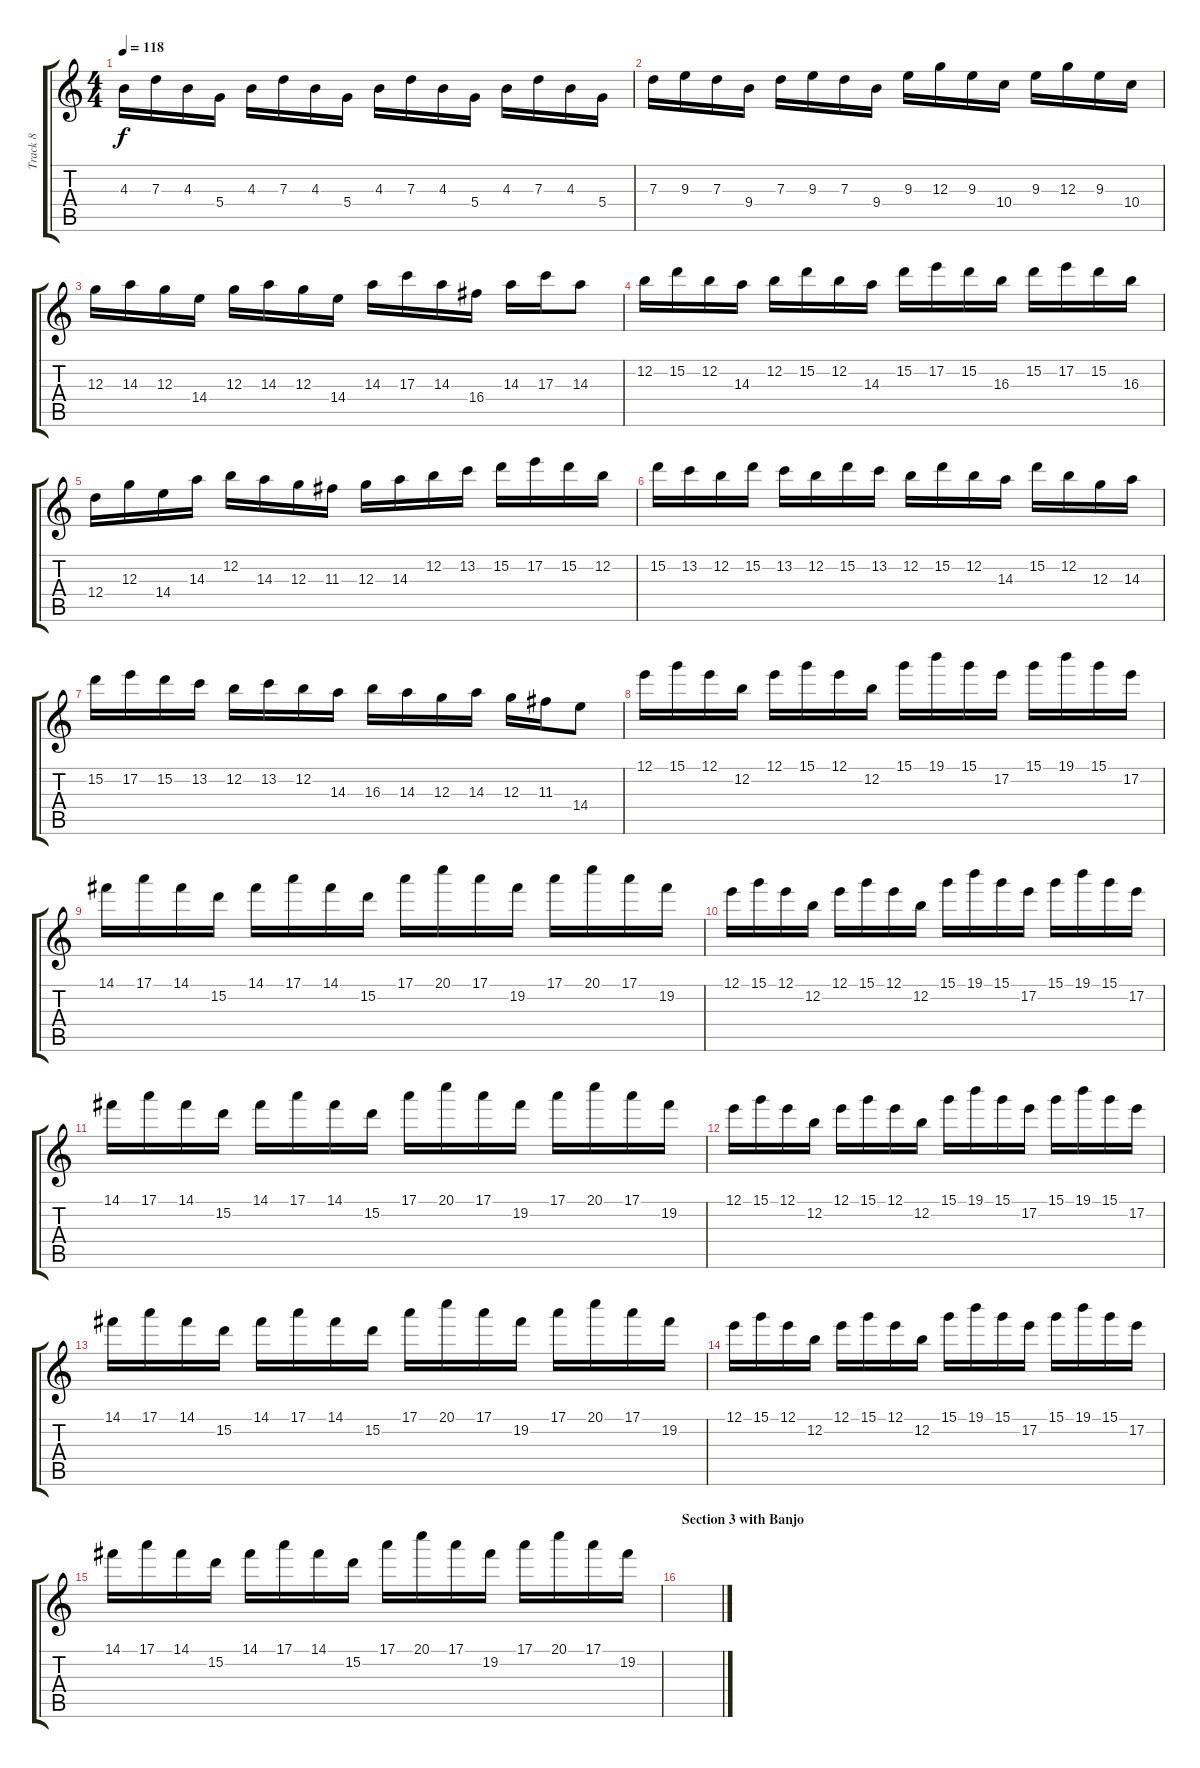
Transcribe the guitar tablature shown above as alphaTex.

\track ("Track 8" "Track 8") {instrument distortionguitar}
\staff {score tabs}
\tuning (E4 B3 G3 D3 A2 E2) {hide}
\ts (4 4)
\tempo 118
\clef g2
\ks c
4.3.16{dy f} 7.3.16 4.3.16 5.4.16 4.3.16 7.3.16 4.3.16 5.4.16 4.3.16 7.3.16 4.3.16 5.4.16 4.3.16 7.3.16 4.3.16 5.4.16 |
7.3.16 9.3.16 7.3.16 9.4.16 7.3.16 9.3.16 7.3.16 9.4.16 9.3.16 12.3.16 9.3.16 10.4.16 9.3.16 12.3.16 9.3.16 10.4.16 |
12.3.16 14.3.16 12.3.16 14.4.16 12.3.16 14.3.16 12.3.16 14.4.16 14.3.16 17.3.16 14.3.16 16.4.16 14.3.16 17.3.16 14.3.8 |
12.2.16 15.2.16 12.2.16 14.3.16 12.2.16 15.2.16 12.2.16 14.3.16 15.2.16 17.2.16 15.2.16 16.3.16 15.2.16 17.2.16 15.2.16 16.3.16 |
12.4.16 12.3.16 14.4.16 14.3.16 12.2.16 14.3.16 12.3.16 11.3.16 12.3.16 14.3.16 12.2.16 13.2.16 15.2.16 17.2.16 15.2.16 12.2.16 |
15.2.16 13.2.16 12.2.16 15.2.16 13.2.16 12.2.16 15.2.16 13.2.16 12.2.16 15.2.16 12.2.16 14.3.16 15.2.16 12.2.16 12.3.16 14.3.16 |
15.2.16 17.2.16 15.2.16 13.2.16 12.2.16 13.2.16 12.2.16 14.3.16 16.3.16 14.3.16 12.3.16 14.3.16 12.3.16 11.3.16 14.4.8 |
12.1.16 15.1.16 12.1.16 12.2.16 12.1.16 15.1.16 12.1.16 12.2.16 15.1.16 19.1.16 15.1.16 17.2.16 15.1.16 19.1.16 15.1.16 17.2.16 |
14.1.16 17.1.16 14.1.16 15.2.16 14.1.16 17.1.16 14.1.16 15.2.16 17.1.16 20.1.16 17.1.16 19.2.16 17.1.16 20.1.16 17.1.16 19.2.16 |
12.1.16 15.1.16 12.1.16 12.2.16 12.1.16 15.1.16 12.1.16 12.2.16 15.1.16 19.1.16 15.1.16 17.2.16 15.1.16 19.1.16 15.1.16 17.2.16 |
14.1.16 17.1.16 14.1.16 15.2.16 14.1.16 17.1.16 14.1.16 15.2.16 17.1.16 20.1.16 17.1.16 19.2.16 17.1.16 20.1.16 17.1.16 19.2.16 |
12.1.16 15.1.16 12.1.16 12.2.16 12.1.16 15.1.16 12.1.16 12.2.16 15.1.16 19.1.16 15.1.16 17.2.16 15.1.16 19.1.16 15.1.16 17.2.16 |
14.1.16 17.1.16 14.1.16 15.2.16 14.1.16 17.1.16 14.1.16 15.2.16 17.1.16 20.1.16 17.1.16 19.2.16 17.1.16 20.1.16 17.1.16 19.2.16 |
12.1.16 15.1.16 12.1.16 12.2.16 12.1.16 15.1.16 12.1.16 12.2.16 15.1.16 19.1.16 15.1.16 17.2.16 15.1.16 19.1.16 15.1.16 17.2.16 |
14.1.16 17.1.16 14.1.16 15.2.16 14.1.16 17.1.16 14.1.16 15.2.16 17.1.16 20.1.16 17.1.16 19.2.16 17.1.16 20.1.16 17.1.16 19.2.16 |
\section ("" "Section 3 with Banjo")
